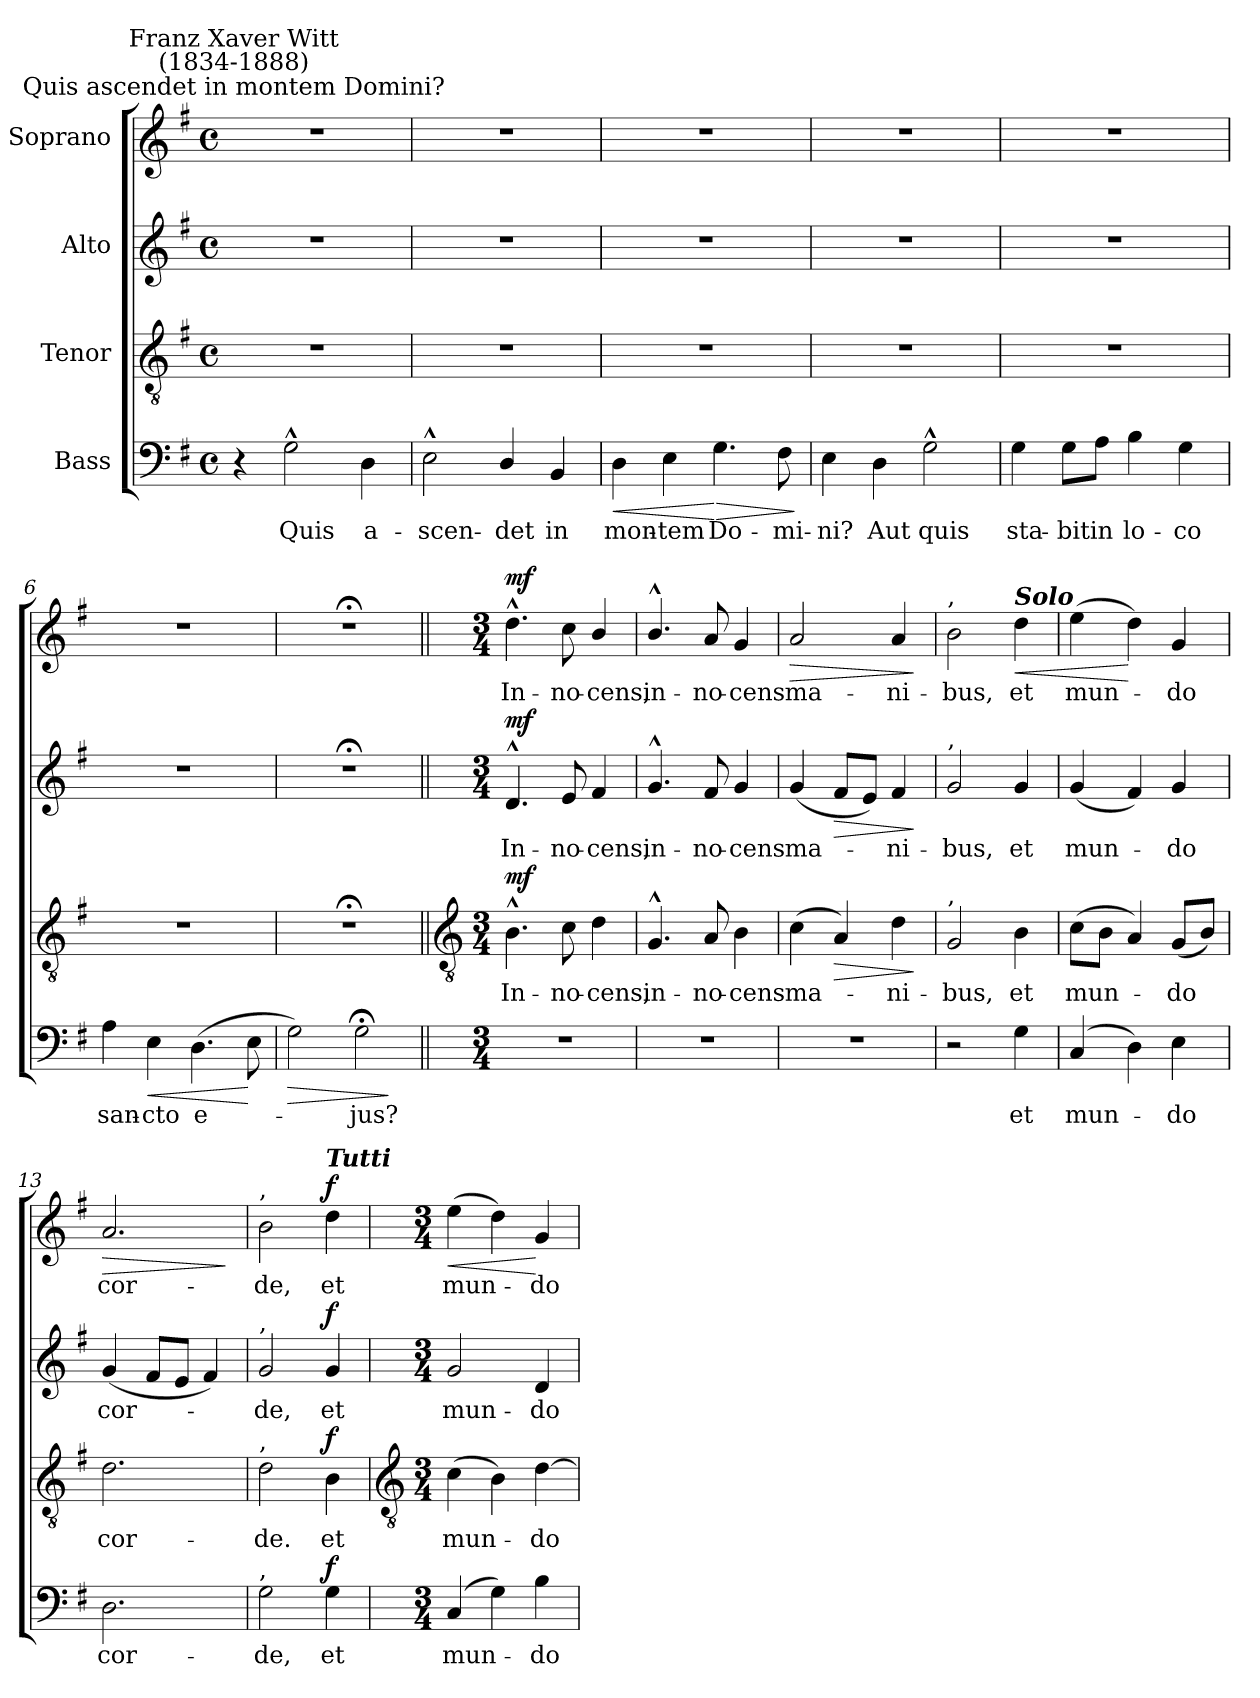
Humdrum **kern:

**kern	**text	**dynam	**kern	**text	**dynam	**kern	**text	**dynam	**kern	**text	**dynam
*part4	*part4	*part4	*part3	*part3	*part3	*part2	*part2	*part2	*part1	*part1	*part1
*staff4	*staff4	*staff4	*staff3	*staff3	*staff3	*staff2	*staff2	*staff2	*staff1	*staff1	*staff1
*I"Bass	*	*	*I"Tenor	*	*	*I"Alto	*	*	*I"Soprano	*	*
*clefF4	*	*	*clefGv2	*	*	*clefG2	*	*	*clefG2	*	*
*k[f#]	*	*	*k[f#]	*	*	*k[f#]	*	*	*k[f#]	*	*
*G:	*	*	*G:	*	*	*G:	*	*	*G:	*	*
*M4/4	*	*	*M4/4	*	*	*M4/4	*	*	*M4/4	*	*
*met(c)	*	*	*met(c)	*	*	*met(c)	*	*	*met(c)	*	*
=1	=1	=1	=1	=1	=1	=1	=1	=1	=1	=1	=1
!	!	!	!	!	!	!	!	!	!LO:TX:a:cj:t=Quis ascendet in montem Domini?	!	!
!	!	!	!	!	!	!	!	!	!LO:TX:a:cj:t=Franz Xaver Witt\n(1834-1888)	!	!
4r	.	.	1r	.	.	1r	.	.	1r	.	.
!	!LO:LY:b	!	!	!	!	!	!	!	!	!	!
2G^^	Quis	.	.	.	.	.	.	.	.	.	.
!	!LO:LY:b	!	!	!	!	!	!	!	!	!	!
4D	a-	.	.	.	.	.	.	.	.	.	.
=2	=2	=2	=2	=2	=2	=2	=2	=2	=2	=2	=2
!	!LO:LY:b	!	!	!	!	!	!	!	!	!	!
2E^^	-scen-	.	1r	.	.	1r	.	.	1r	.	.
!	!LO:LY:b	!	!	!	!	!	!	!	!	!	!
4D/	-det	.	.	.	.	.	.	.	.	.	.
!	!LO:LY:b	!	!	!	!	!	!	!	!	!	!
4BB	in	.	.	.	.	.	.	.	.	.	.
=3	=3	=3	=3	=3	=3	=3	=3	=3	=3	=3	=3
!	!LO:LY:b	!LO:HP:b	!	!	!	!	!	!	!	!	!
4D	mon-	<	1r	.	.	1r	.	.	1r	.	.
!	!LO:LY:b	!	!	!	!	!	!	!	!	!	!
4E	-tem	.	.	.	.	.	.	.	.	.	.
!	!LO:LY:b	!LO:HP:n=1:b	!	!	!	!	!	!	!	!	!
4.G	Do-	[ >	.	.	.	.	.	.	.	.	.
!	!LO:LY:b	!	!	!	!	!	!	!	!	!	!
8F#	-mi-	.	.	.	.	.	.	.	.	.	.
.	.	]	.	.	.	.	.	.	.	.	.
=4	=4	=4	=4	=4	=4	=4	=4	=4	=4	=4	=4
!	!LO:LY:b	!	!	!	!	!	!	!	!	!	!
4E	-ni?	.	1r	.	.	1r	.	.	1r	.	.
!	!LO:LY:b	!	!	!	!	!	!	!	!	!	!
4D	Aut	.	.	.	.	.	.	.	.	.	.
!	!LO:LY:b	!	!	!	!	!	!	!	!	!	!
2G^^	quis	.	.	.	.	.	.	.	.	.	.
=5	=5	=5	=5	=5	=5	=5	=5	=5	=5	=5	=5
!	!LO:LY:b	!	!	!	!	!	!	!	!	!	!
4G	sta-	.	1r	.	.	1r	.	.	1r	.	.
!	!LO:LY:b	!	!	!	!	!	!	!	!	!	!
8G\L	-bit	.	.	.	.	.	.	.	.	.	.
!	!LO:LY:b	!	!	!	!	!	!	!	!	!	!
8A\J	in	.	.	.	.	.	.	.	.	.	.
!	!LO:LY:b	!	!	!	!	!	!	!	!	!	!
4B	lo-	.	.	.	.	.	.	.	.	.	.
!	!LO:LY:b	!	!	!	!	!	!	!	!	!	!
4G	-co	.	.	.	.	.	.	.	.	.	.
=6	=6	=6	=6	=6	=6	=6	=6	=6	=6	=6	=6
!	!LO:LY:b	!	!	!	!	!	!	!	!	!	!
4A	san-	.	1r	.	.	1r	.	.	1r	.	.
!	!LO:LY:b	!LO:HP:b	!	!	!	!	!	!	!	!	!
4E	-cto	<	.	.	.	.	.	.	.	.	.
!	!LO:LY:b	!	!	!	!	!	!	!	!	!	!
(>4.D	e-	.	.	.	.	.	.	.	.	.	.
8E	.	[	.	.	.	.	.	.	.	.	.
=7	=7	=7	=7	=7	=7	=7	=7	=7	=7	=7	=7
!	!	!LO:HP:b	!	!	!	!	!	!	!	!	!
2G)	.	>	1r;<	.	.	1r;<	.	.	1r;<	.	.
!	!LO:LY:b	!	!	!	!	!	!	!	!	!	!
2G;<	jus?	.	.	.	.	.	.	.	.	.	.
.	.	]	.	.	.	.	.	.	.	.	.
!!LO:LB:g=z
=8||	=8||	=8||	=8||	=8||	=8||	=8||	=8||	=8||	=8||	=8||	=8||
*	*	*	*clefGv2	*	*	*	*	*	*	*	*
*M3/4	*	*	*M3/4	*	*	*M3/4	*	*	*M3/4	*	*
!LO:N:vis=1	!	!	!	!LO:LY:b	!LO:DY:b	!	!LO:LY:b	!LO:DY:b	!	!LO:LY:b	!LO:DY:b
2.r	.	.	4.B^^	In-	mf	4.d^^	In-	mf	4.dd^^	In-	mf
!	!	!	!	!LO:LY:b	!	!	!LO:LY:b	!	!	!LO:LY:b	!
.	.	.	8c	-no-	.	8e	-no-	.	8cc	-no-	.
!	!	!	!	!LO:LY:b	!	!	!LO:LY:b	!	!	!LO:LY:b	!
.	.	.	4d	-cens,	.	4f#	-cens,	.	4b/	-cens,	.
=9	=9	=9	=9	=9	=9	=9	=9	=9	=9	=9	=9
!LO:N:vis=1	!	!	!	!LO:LY:b	!	!	!LO:LY:b	!	!	!LO:LY:b	!
2.r	.	.	4.G^^	in-	.	4.g^^	in-	.	4.b^^/	in-	.
!	!	!	!	!LO:LY:b	!	!	!LO:LY:b	!	!	!LO:LY:b	!
.	.	.	8A	-no-	.	8f#	-no-	.	8a	-no-	.
!	!	!	!	!LO:LY:b	!	!	!LO:LY:b	!	!	!LO:LY:b	!
.	.	.	4B	-cens	.	4g	-cens	.	4g	-cens	.
=10	=10	=10	=10	=10	=10	=10	=10	=10	=10	=10	=10
!LO:N:vis=1	!	!	!	!LO:LY:b	!	!	!LO:LY:b	!	!	!LO:LY:b	!LO:HP:b
2.r	.	.	(<4c	ma-	.	(<4g	ma-	.	2a	ma-	>
!	!	!	!	!	!LO:HP:b	!	!	!LO:HP:b	!	!	!
.	.	.	4A)	.	>	8f#L	.	>	.	.	.
.	.	.	.	.	.	8eJ)	.	.	.	.	.
!	!	!	!	!LO:LY:b	!	!	!LO:LY:b	!	!	!LO:LY:b	!
.	.	.	4d	ni-	.	4f#	ni-	.	4a	-ni-	.
.	.	.	.	.	]	.	.	]	.	.	]
=11	=11	=11	=11	=11	=11	=11	=11	=11	=11	=11	=11
!	!	!	!	!	!	!	!	!	!LO:TX:a:t=,	!	!
!	!	!	!	!	!	!LO:TX:a:t=,	!	!	!	!	!
!	!	!	!LO:TX:a:t=,	!	!	!	!	!	!	!	!
!	!	!	!	!LO:LY:b	!	!	!LO:LY:b	!	!	!LO:LY:b	!
2r	.	.	2G	-bus,	.	2g	-bus,	.	2b	-bus,	.
!	!	!	!	!	!	!	!	!	!LO:TX:a:Bi:t=Solo	!	!
!	!LO:LY:b	!	!	!LO:LY:b	!	!	!LO:LY:b	!	!	!LO:LY:b	!LO:HP:b
4G	et	.	4B	et	.	4g	et	.	4dd	et	<
=12	=12	=12	=12	=12	=12	=12	=12	=12	=12	=12	=12
!	!LO:LY:b	!	!	!LO:LY:b	!	!	!LO:LY:b	!	!	!LO:LY:b	!
(<4C	mun-	.	(>8cL	mun-	.	(<4g	mun-	.	(>4ee	mun-	.
.	.	.	8BJ	.	.	.	.	.	.	.	.
4D)	.	.	4A)	.	.	4f#)	.	.	4dd)	.	[
!	!LO:LY:b	!	!	!LO:LY:b	!	!	!LO:LY:b	!	!	!LO:LY:b	!
4E	do	.	(<8GL	do	.	4g	-do	.	4g	do	.
.	.	.	8BJ)	.	.	.	.	.	.	.	.
=13	=13	=13	=13	=13	=13	=13	=13	=13	=13	=13	=13
!	!LO:LY:b	!	!	!LO:LY:b	!	!	!LO:LY:b	!	!	!LO:LY:b	!LO:HP:b
2.D	cor-	.	2.d	cor-	.	(<4g	cor-	.	2.a	cor-	>
.	.	.	.	.	.	8f#L	.	.	.	.	.
.	.	.	.	.	.	8eJ	.	.	.	.	.
.	.	.	.	.	.	4f#)	.	.	.	.	.
.	.	.	.	.	.	.	.	.	.	.	]
=14	=14	=14	=14	=14	=14	=14	=14	=14	=14	=14	=14
!	!	!	!	!	!	!	!	!	!LO:TX:a:t=,	!	!
!	!	!	!	!	!	!LO:TX:a:t=,	!	!	!	!	!
!	!	!	!LO:TX:a:t=,	!	!	!	!	!	!	!	!
!LO:TX:a:t=,	!	!	!	!	!	!	!	!	!	!	!
!	!LO:LY:b	!	!	!LO:LY:b	!	!	!LO:LY:b	!	!	!LO:LY:b	!
2G	-de,	.	2d	-de.	.	2g	de,	.	2b	-de,	.
!	!	!	!	!	!	!	!	!	!LO:TX:a:Bi:t=Tutti	!	!
!	!LO:LY:b	!LO:DY:b	!	!LO:LY:b	!LO:DY:b	!	!LO:LY:b	!LO:DY:b	!	!LO:LY:b	!LO:DY:b
4G	et	f	4B	et	f	4g	et	f	4dd	et	f
!!LO:LB:g=z
=15	=15	=15	=15	=15	=15	=15	=15	=15	=15	=15	=15
*	*	*	*clefGv2	*	*	*	*	*	*	*	*
*M3/4	*	*	*M3/4	*	*	*M3/4	*	*	*M3/4	*	*
!	!LO:LY:b	!	!	!LO:LY:b	!	!	!LO:LY:b	!	!	!LO:LY:b	!LO:HP:b
(4C	mun-	.	(>4c	mun-	.	2g	mun-	.	(>4ee	mun-	<
4G)	.	.	4B)	.	.	.	.	.	4dd)	.	.
!	!LO:LY:b	!	!	!LO:LY:b	!	!	!LO:LY:b	!	!	!LO:LY:b	!
4B	do	.	[4d	do	.	4d	-do	.	4g	do	[
=	=	=	=	=	=	=	=	=	=	=	=
*-	*-	*-	*-	*-	*-	*-	*-	*-	*-	*-	*-
